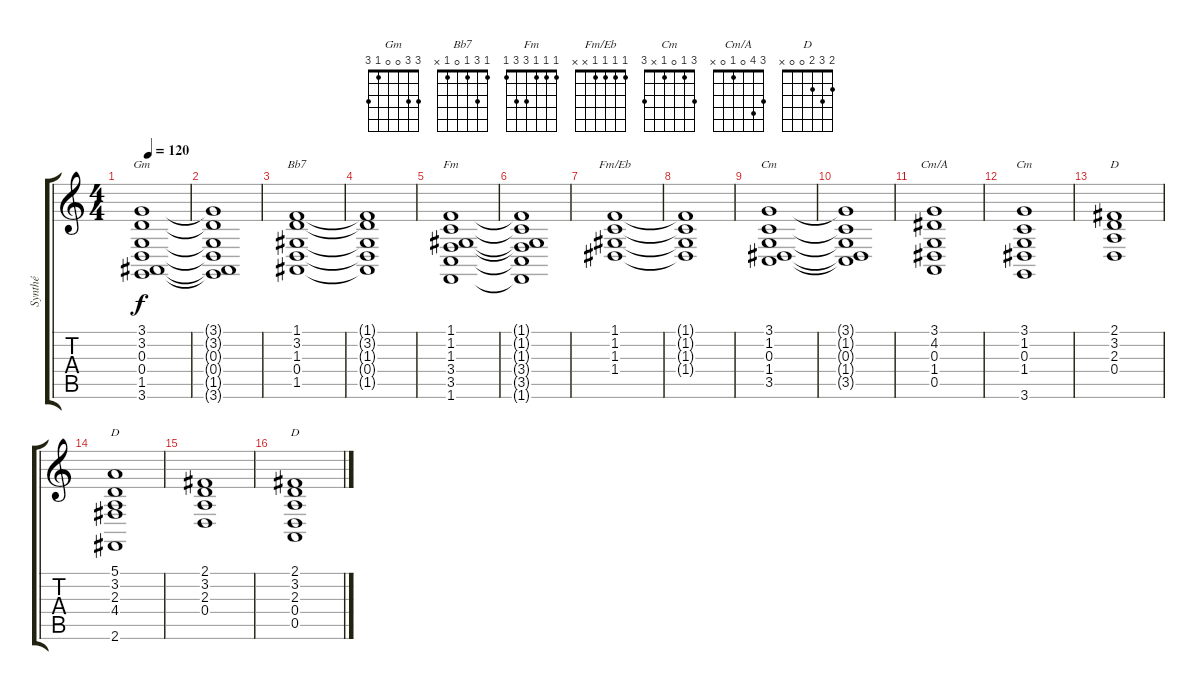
\track ("Synthé" "Synthé") {instrument drawbarorgan}
\staff {score tabs}
\tuning (E4 B3 G3 D3 A2 E2) {hide}
\chord ("Gm" 3 3 0 0 1 3)
\chord ("Bb7" 1 3 1 0 1 x)
\chord ("Fm" 1 1 1 3 3 1)
\chord ("Fm/Eb" 1 1 1 1 x x)
\chord ("Cm" 3 1 0 1 3 x)
\chord ("Cm/A" 3 4 0 1 0 x)
\chord ("Cm" 3 1 0 1 x 3)
\chord ("D" 2 3 2 0 x x)
\chord ("D" 5 3 2 4 x 2)
\chord ("D" 2 3 2 0 0 x)
\ts (4 4)
\tempo 120
\clef g2
\ks c
(3.1 3.2 0.3 0.4 1.5 3.6).1{ch "Gm" dy f instrument drawbarorgan} |
(3.1{t} 3.2{t} 0.3{t} 0.4{t} 1.5{t} 3.6{t}).1 |
(1.1 3.2 1.3 0.4 1.5).1{ch "Bb7"} |
(1.1{t} 3.2{t} 1.3{t} 0.4{t} 1.5{t}).1 |
(1.1 1.2 1.3 3.4 3.5 1.6).1{ch "Fm"} |
(1.1{t} 1.2{t} 1.3{t} 3.4{t} 3.5{t} 1.6{t}).1 |
(1.1 1.2 1.3 1.4).1{ch "Fm/Eb"} |
(1.1{t} 1.2{t} 1.3{t} 1.4{t}).1 |
(3.1 1.2 0.3 1.4 3.5).1{ch "Cm"} |
(3.1{t} 1.2{t} 0.3{t} 1.4{t} 3.5{t}).1 |
(3.1 4.2 0.3 1.4 0.5).1{ch "Cm/A"} |
(3.1 1.2 0.3 1.4 3.6).1{ch "Cm"} |
(2.1 3.2 2.3 0.4).1{ch "D"} |
(5.1 3.2 2.3 4.4 2.6).1{ch "D"} |
(2.1 3.2 2.3 0.4).1 |
(2.1 3.2 2.3 0.4 0.5).1{ch "D"}
